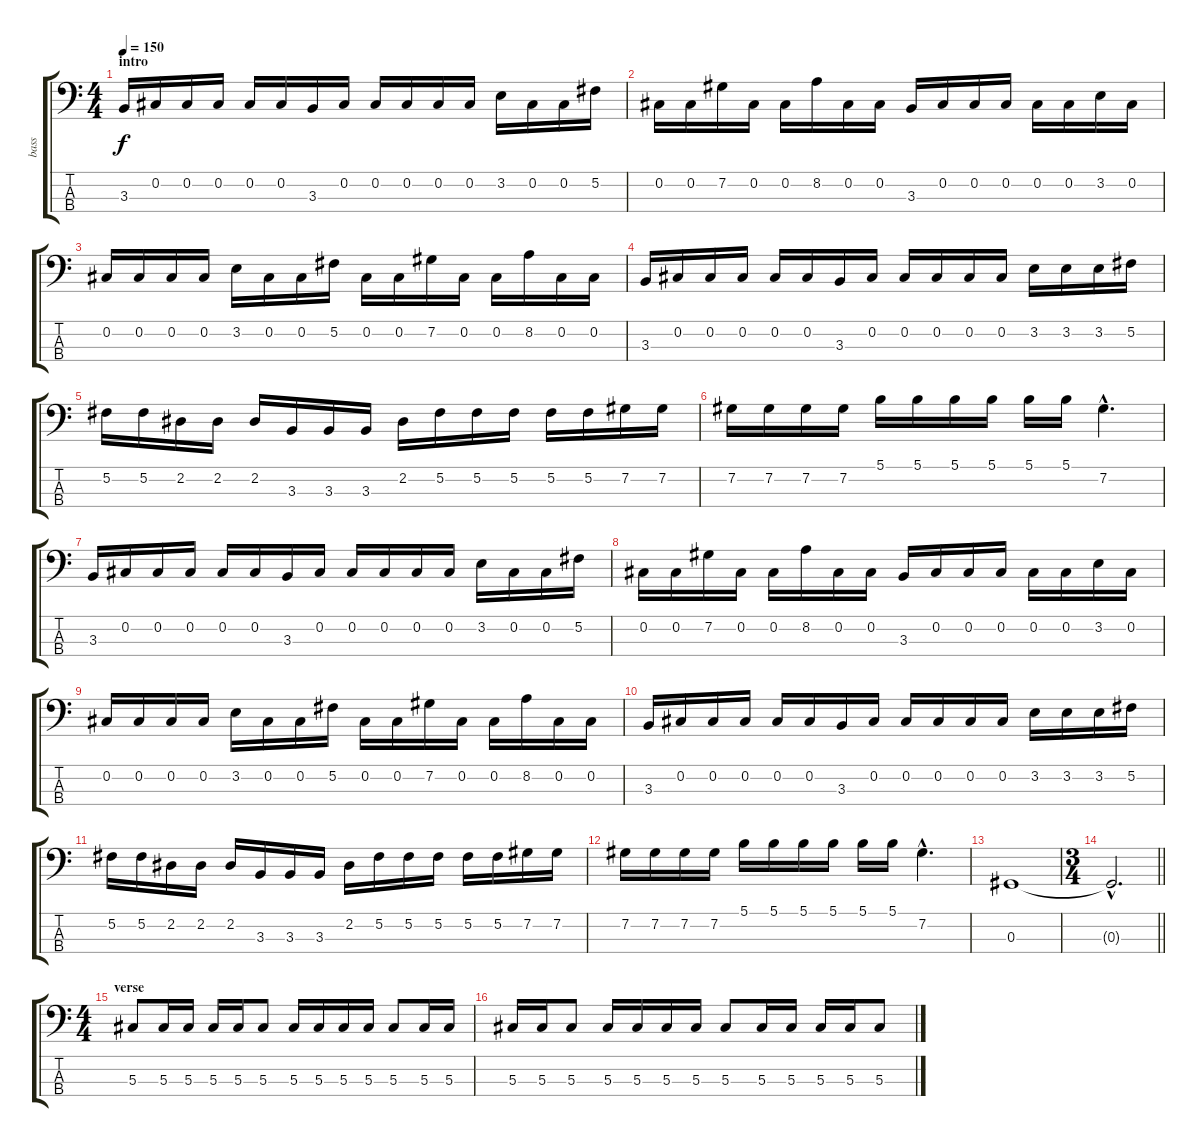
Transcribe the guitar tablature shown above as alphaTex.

\track ("bass" "bass") {instrument electricbassfinger}
\staff {score tabs}
\tuning (Gb2 Db2 Ab1 Eb1) {hide}
\ts (4 4)
\section ("" "intro")
\tempo 150
\clef f4
\ks c
3.3.16{dy f instrument electricbassfinger} 0.2.16 0.2.16 0.2.16 0.2.16 0.2.16 3.3.16 0.2.16 0.2.16 0.2.16 0.2.16 0.2.16 3.2.16 0.2.16 0.2.16 5.2.16 |
0.2.16 0.2.16 7.2.16 0.2.16 0.2.16 8.2.16 0.2.16 0.2.16 3.3.16 0.2.16 0.2.16 0.2.16 0.2.16 0.2.16 3.2.16 0.2.16 |
0.2.16 0.2.16 0.2.16 0.2.16 3.2.16 0.2.16 0.2.16 5.2.16 0.2.16 0.2.16 7.2.16 0.2.16 0.2.16 8.2.16 0.2.16 0.2.16 |
3.3.16 0.2.16 0.2.16 0.2.16 0.2.16 0.2.16 3.3.16 0.2.16 0.2.16 0.2.16 0.2.16 0.2.16 3.2.16 3.2.16 3.2.16 5.2.16 |
5.2.16 5.2.16 2.2.16 2.2.16 2.2.16 3.3.16 3.3.16 3.3.16 2.2.16 5.2.16 5.2.16 5.2.16 5.2.16 5.2.16 7.2.16 7.2.16 |
7.2.16 7.2.16 7.2.16 7.2.16 5.1.16 5.1.16 5.1.16 5.1.16 5.1.16 5.1.16 7.2{hac}.4{d} |
3.3.16 0.2.16 0.2.16 0.2.16 0.2.16 0.2.16 3.3.16 0.2.16 0.2.16 0.2.16 0.2.16 0.2.16 3.2.16 0.2.16 0.2.16 5.2.16 |
0.2.16 0.2.16 7.2.16 0.2.16 0.2.16 8.2.16 0.2.16 0.2.16 3.3.16 0.2.16 0.2.16 0.2.16 0.2.16 0.2.16 3.2.16 0.2.16 |
0.2.16 0.2.16 0.2.16 0.2.16 3.2.16 0.2.16 0.2.16 5.2.16 0.2.16 0.2.16 7.2.16 0.2.16 0.2.16 8.2.16 0.2.16 0.2.16 |
3.3.16 0.2.16 0.2.16 0.2.16 0.2.16 0.2.16 3.3.16 0.2.16 0.2.16 0.2.16 0.2.16 0.2.16 3.2.16 3.2.16 3.2.16 5.2.16 |
5.2.16 5.2.16 2.2.16 2.2.16 2.2.16 3.3.16 3.3.16 3.3.16 2.2.16 5.2.16 5.2.16 5.2.16 5.2.16 5.2.16 7.2.16 7.2.16 |
7.2.16 7.2.16 7.2.16 7.2.16 5.1.16 5.1.16 5.1.16 5.1.16 5.1.16 5.1.16 7.2{hac}.4{d} |
0.3.1 |
\ts (3 4)
\barLineRight lightlight
0.3{hac t}.2{d} |
\ts (4 4)
\section ("" "verse")
5.3.8 5.3.16 5.3.16 5.3.16 5.3.16 5.3.8 5.3.16 5.3.16 5.3.16 5.3.16 5.3.8 5.3.16 5.3.16 |
5.3.16 5.3.16 5.3.8 5.3.16 5.3.16 5.3.16 5.3.16 5.3.8 5.3.16 5.3.16 5.3.16 5.3.16 5.3.8
